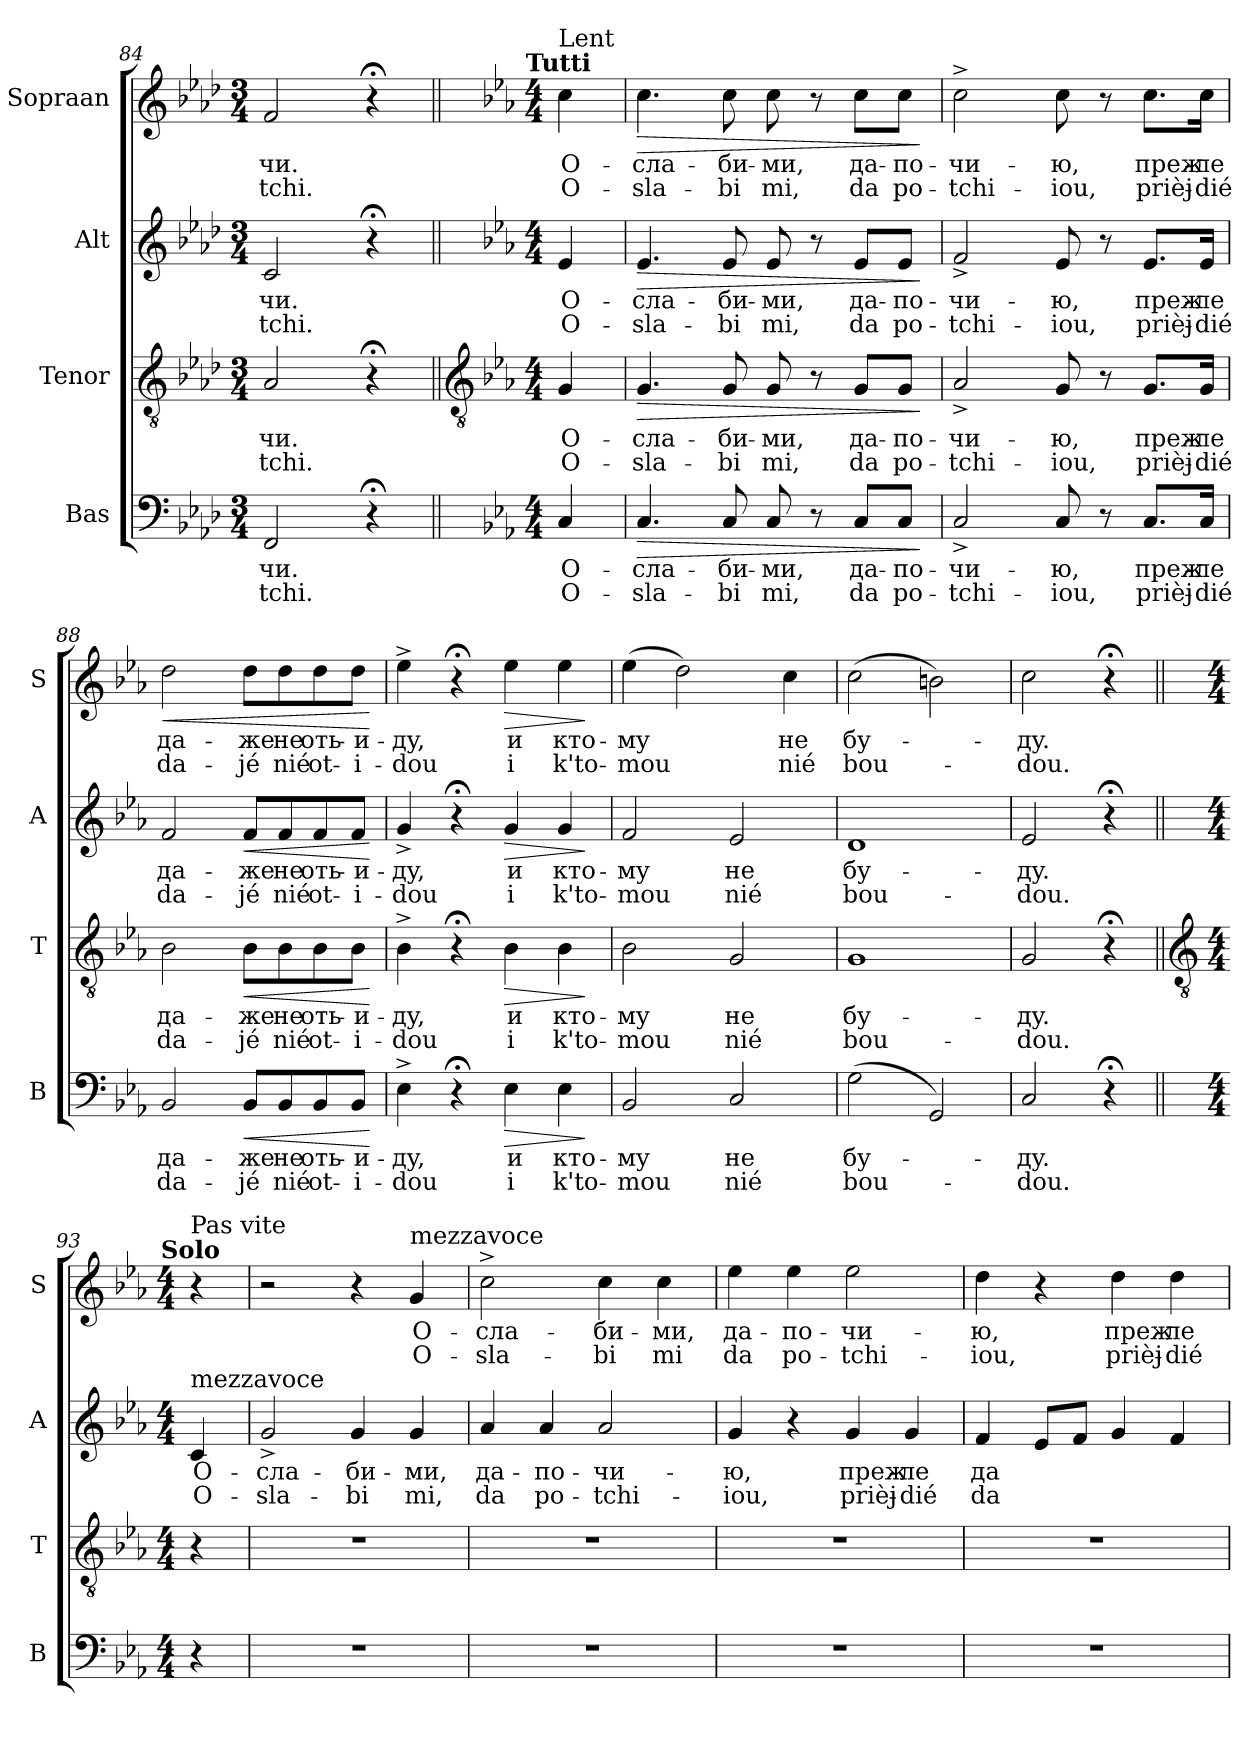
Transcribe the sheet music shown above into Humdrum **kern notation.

**kern	**text	**text	**dynam	**kern	**text	**text	**dynam	**kern	**text	**text	**dynam	**kern	**text	**text	**dynam
*part4	*part4	*part4	*part4	*part3	*part3	*part3	*part3	*part2	*part2	*part2	*part2	*part1	*part1	*part1	*part1
*staff4	*staff4	*staff4	*staff4	*staff3	*staff3	*staff3	*staff3	*staff2	*staff2	*staff2	*staff2	*staff1	*staff1	*staff1	*staff1
*I"Bas	*	*	*	*I"Tenor	*	*	*	*I"Alt	*	*	*	*I"Sopraan	*	*	*
*I'B	*	*	*	*I'T	*	*	*	*I'A	*	*	*	*I'S	*	*	*
*clefF4	*	*	*	*clefGv2	*	*	*	*clefG2	*	*	*	*clefG2	*	*	*
*k[b-e-a-d-]	*	*	*	*k[b-e-a-d-]	*	*	*	*k[b-e-a-d-]	*	*	*	*k[b-e-a-d-]	*	*	*
*A-:	*	*	*	*A-:	*	*	*	*A-:	*	*	*	*A-:	*	*	*
*M3/4	*	*	*	*M3/4	*	*	*	*M3/4	*	*	*	*M3/4	*	*	*
=84	=84	=84	=84	=84	=84	=84	=84	=84	=84	=84	=84	=84	=84	=84	=84
!	!LO:LY:b	!LO:LY:b	!	!	!LO:LY:b	!LO:LY:b	!	!	!LO:LY:b	!LO:LY:b	!	!	!LO:LY:b	!LO:LY:b	!
2FF/	-чи.	tchi.	.	2A-/	-чи.	tchi.	.	2c/	-чи.	tchi.	.	2f/	-чи.	tchi.	.
4r;<	.	.	.	4r;<	.	.	.	4r;<	.	.	.	4r;<	.	.	.
!!LO:LB:g=z
=85||	=85||	=85||	=85||	=85||	=85||	=85||	=85||	=85||	=85||	=85||	=85||	=85||	=85||	=85||	=85||
*	*	*	*	*clefGv2	*	*	*	*	*	*	*	*	*	*	*
*k[b-e-a-]	*	*	*	*k[b-e-a-]	*	*	*	*k[b-e-a-]	*	*	*	*k[b-e-a-]	*	*	*
*E-:	*	*	*	*E-:	*	*	*	*E-:	*	*	*	*E-:	*	*	*
*M4/4	*	*	*	*M4/4	*	*	*	*M4/4	*	*	*	*M4/4	*	*	*
!	!	!	!	!	!	!	!	!	!	!	!	!LO:TX:a:B:cj:t=Tutti	!	!	!
!	!	!	!	!	!	!	!	!	!	!	!	!LO:TX:a:t=Lent	!	!	!
!	!LO:LY:b	!LO:LY:b	!	!	!LO:LY:b	!LO:LY:b	!	!	!LO:LY:b	!LO:LY:b	!	!	!LO:LY:b	!LO:LY:b	!
4C/	O-	-O-	.	4G/	O-	-O-	.	4e-/	O-	-O-	.	4cc\	O-	-O-	.
=86	=86	=86	=86	=86	=86	=86	=86	=86	=86	=86	=86	=86	=86	=86	=86
!	!LO:LY:b	!LO:LY:b	!LO:HP:b	!	!LO:LY:b	!LO:LY:b	!LO:HP:b	!	!LO:LY:b	!LO:LY:b	!LO:HP:b	!	!LO:LY:b	!LO:LY:b	!LO:HP:b
4.C/	-cлa-	-sla-	>	4.G/	-cлa-	-sla-	>	4.e-/	-cлa-	-sla-	>	4.cc\	-cлa-	-sla-	>
!	!LO:LY:b	!LO:LY:b	!	!	!LO:LY:b	!LO:LY:b	!	!	!LO:LY:b	!LO:LY:b	!	!	!LO:LY:b	!LO:LY:b	!
8C/	-би-	-bi	.	8G/	-би-	-bi	.	8e-/	-би-	-bi	.	8cc\	-би-	-bi	.
!	!LO:LY:b	!LO:LY:b	!	!	!LO:LY:b	!LO:LY:b	!	!	!LO:LY:b	!LO:LY:b	!	!	!LO:LY:b	!LO:LY:b	!
8C/	ми,	mi,	.	8G/	ми,	mi,	.	8e-/	ми,	mi,	.	8cc\	ми,	mi,	.
8r	.	.	.	8r	.	.	.	8r	.	.	.	8r	.	.	.
!	!LO:LY:b	!LO:LY:b	!	!	!LO:LY:b	!LO:LY:b	!	!	!LO:LY:b	!LO:LY:b	!	!	!LO:LY:b	!LO:LY:b	!
8C/L	дa-	-da	.	8G/L	дa-	-da	.	8e-/L	дa-	-da	.	8cc\L	дa-	-da	.
!	!LO:LY:b	!LO:LY:b	!	!	!LO:LY:b	!LO:LY:b	!	!	!LO:LY:b	!LO:LY:b	!	!	!LO:LY:b	!LO:LY:b	!
8C/J	по-	-po-	.	8G/J	по-	-po-	.	8e-/J	по-	-po-	.	8cc\J	по-	-po-	.
.	.	.	]	.	.	.	]	.	.	.	]	.	.	.	]
=87	=87	=87	=87	=87	=87	=87	=87	=87	=87	=87	=87	=87	=87	=87	=87
!	!LO:LY:b	!LO:LY:b	!	!	!LO:LY:b	!LO:LY:b	!	!	!LO:LY:b	!LO:LY:b	!	!	!LO:LY:b	!LO:LY:b	!
2C^/	-чи-	-tchi-	.	2A-^/	-чи-	-tchi-	.	2f^/	-чи-	-tchi-	.	2cc^\	-чи-	-tchi-	.
!	!LO:LY:b	!LO:LY:b	!	!	!LO:LY:b	!LO:LY:b	!	!	!LO:LY:b	!LO:LY:b	!	!	!LO:LY:b	!LO:LY:b	!
8C/	-ю,	iou,	.	8G/	-ю,	iou,	.	8e-/	-ю,	iou,	.	8cc\	-ю,	iou,	.
8r	.	.	.	8r	.	.	.	8r	.	.	.	8r	.	.	.
!	!LO:LY:b	!LO:LY:b	!	!	!LO:LY:b	!LO:LY:b	!	!	!LO:LY:b	!LO:LY:b	!	!	!LO:LY:b	!LO:LY:b	!
8.C/L	пpeж-	-prièj-	.	8.G/L	пpeж-	-prièj-	.	8.e-/L	пpeж-	-prièj-	.	8.cc\L	пpeж-	-prièj-	.
!	!LO:LY:b	!LO:LY:b	!	!	!LO:LY:b	!LO:LY:b	!	!	!LO:LY:b	!LO:LY:b	!	!	!LO:LY:b	!LO:LY:b	!
16C/J	-лe	dié	.	16G/J	-лe	dié	.	16e-/J	-лe	dié	.	16cc\J	-лe	dié	.
=88	=88	=88	=88	=88	=88	=88	=88	=88	=88	=88	=88	=88	=88	=88	=88
!	!LO:LY:b	!LO:LY:b	!	!	!LO:LY:b	!LO:LY:b	!	!	!LO:LY:b	!LO:LY:b	!	!	!LO:LY:b	!LO:LY:b	!LO:HP:b
2BB-/	дa-	-da-	.	2B-\	дa-	-da-	.	2f/	дa-	-da-	.	2dd\	дa-	-da-	<
!	!LO:LY:b	!LO:LY:b	!LO:HP:b	!	!LO:LY:b	!LO:LY:b	!LO:HP:b	!	!LO:LY:b	!LO:LY:b	!LO:HP:b	!	!LO:LY:b	!LO:LY:b	!
8BB-/L	-жe	jé	<	8B-\L	-жe	jé	<	8f/L	-жe	jé	<	8dd\L	-жe	jé	.
!	!LO:LY:b	!LO:LY:b	!	!	!LO:LY:b	!LO:LY:b	!	!	!LO:LY:b	!LO:LY:b	!	!	!LO:LY:b	!LO:LY:b	!
8BB-/	нe	nié	.	8B-\	нe	nié	.	8f/	нe	nié	.	8dd\	нe	nié	.
!	!LO:LY:b	!LO:LY:b	!	!	!LO:LY:b	!LO:LY:b	!	!	!LO:LY:b	!LO:LY:b	!	!	!LO:LY:b	!LO:LY:b	!
8BB-/	oть-	-ot-	.	8B-\	oть-	-ot-	.	8f/	oть-	-ot-	.	8dd\	oть-	-ot-	.
!	!LO:LY:b	!LO:LY:b	!	!	!LO:LY:b	!LO:LY:b	!	!	!LO:LY:b	!LO:LY:b	!	!	!LO:LY:b	!LO:LY:b	!
8BB-/J	-и-	-i-	.	8B-\J	-и-	-i-	.	8f/J	-и-	-i-	.	8dd\J	-и-	-i-	.
.	.	.	[	.	.	.	[	.	.	.	[	.	.	.	[
=89	=89	=89	=89	=89	=89	=89	=89	=89	=89	=89	=89	=89	=89	=89	=89
!	!LO:LY:b	!LO:LY:b	!	!	!LO:LY:b	!LO:LY:b	!	!	!LO:LY:b	!LO:LY:b	!	!	!LO:LY:b	!LO:LY:b	!
4E-^\	-дy,	dou	.	4B-^\	-дy,	dou	.	4g^/	-дy,	dou	.	4ee-^\	-дy,	dou	.
4r;<	.	.	.	4r;<	.	.	.	4r;<	.	.	.	4r;<	.	.	.
!	!LO:LY:b	!LO:LY:b	!LO:HP:b	!	!LO:LY:b	!LO:LY:b	!LO:HP:b	!	!LO:LY:b	!LO:LY:b	!LO:HP:b	!	!LO:LY:b	!LO:LY:b	!LO:HP:b
4E-\	и	i	>	4B-\	и	i	>	4g/	и	i	>	4ee-\	и	i	>
!	!LO:LY:b	!LO:LY:b	!	!	!LO:LY:b	!LO:LY:b	!	!	!LO:LY:b	!LO:LY:b	!	!	!LO:LY:b	!LO:LY:b	!
4E-\	ктo-	-k'to-	.	4B-\	ктo-	-k'to-	.	4g/	ктo-	-k'to-	.	4ee-\	ктo-	-k'to-	.
.	.	.	]	.	.	.	]	.	.	.	]	.	.	.	]
=90	=90	=90	=90	=90	=90	=90	=90	=90	=90	=90	=90	=90	=90	=90	=90
!	!LO:LY:b	!LO:LY:b	!	!	!LO:LY:b	!LO:LY:b	!	!	!LO:LY:b	!LO:LY:b	!	!	!LO:LY:b	!LO:LY:b	!
2BB-/	-мy	mou	.	2B-\	-мy	mou	.	2f/	-мy	mou	.	(>4ee-\	-мy	mou	.
.	.	.	.	.	.	.	.	.	.	.	.	2dd\)	.	.	.
!	!LO:LY:b	!LO:LY:b	!	!	!LO:LY:b	!LO:LY:b	!	!	!LO:LY:b	!LO:LY:b	!	!	!	!	!
2C/	нe	nié	.	2G/	нe	nié	.	2e-/	нe	nié	.	.	.	.	.
!	!	!	!	!	!	!	!	!	!	!	!	!	!LO:LY:b	!LO:LY:b	!
.	.	.	.	.	.	.	.	.	.	.	.	4cc\	нe	nié	.
=91	=91	=91	=91	=91	=91	=91	=91	=91	=91	=91	=91	=91	=91	=91	=91
!	!LO:LY:b	!LO:LY:b	!	!	!LO:LY:b	!LO:LY:b	!	!	!LO:LY:b	!LO:LY:b	!	!	!LO:LY:b	!LO:LY:b	!
(>2G\	бy-	-bou-	.	1G	бy-	-bou-	.	1d	бy-	-bou-	.	(>2cc\	бy-	-bou-	.
2GG/)	.	.	.	.	.	.	.	.	.	.	.	2bn\)	.	.	.
=92	=92	=92	=92	=92	=92	=92	=92	=92	=92	=92	=92	=92	=92	=92	=92
!	!LO:LY:b	!LO:LY:b	!	!	!LO:LY:b	!LO:LY:b	!	!	!LO:LY:b	!LO:LY:b	!	!	!LO:LY:b	!LO:LY:b	!
2C/	-дy.	dou.	.	2G/	-дy.	dou.	.	2e-/	-дy.	dou.	.	2cc\	-дy.	dou.	.
4r;<	.	.	.	4r;<	.	.	.	4r;<	.	.	.	4r;<	.	.	.
!!LO:LB:g=z
=93||	=93||	=93||	=93||	=93||	=93||	=93||	=93||	=93||	=93||	=93||	=93||	=93||	=93||	=93||	=93||
*	*	*	*	*clefGv2	*	*	*	*	*	*	*	*	*	*	*
*M4/4	*	*	*	*M4/4	*	*	*	*M4/4	*	*	*	*M4/4	*	*	*
!	!	!	!	!	!	!	!	!	!	!	!	!LO:TX:a:B:cj:t=Solo	!	!	!
!	!	!	!	!	!	!	!	!	!	!	!	!LO:TX:a:t=Pas vite	!	!	!
!	!	!	!	!	!	!	!	!LO:TX:a:t=mezzavoce	!	!	!	!	!	!	!
!	!	!	!	!	!	!	!	!	!LO:LY:b	!LO:LY:b	!	!	!	!	!
4r	.	.	.	4r	.	.	.	4c/	O-	-O-	.	4r	.	.	.
=94	=94	=94	=94	=94	=94	=94	=94	=94	=94	=94	=94	=94	=94	=94	=94
!	!	!	!	!	!	!	!	!	!LO:LY:b	!LO:LY:b	!	!	!	!	!
1r	.	.	.	1r	.	.	.	2g^/	-cлa-	-sla-	.	2r	.	.	.
!	!	!	!	!	!	!	!	!	!LO:LY:b	!LO:LY:b	!	!	!	!	!
.	.	.	.	.	.	.	.	4g/	-би-	-bi	.	4r	.	.	.
!	!	!	!	!	!	!	!	!	!	!	!	!LO:TX:a:t=mezzavoce	!	!	!
!	!	!	!	!	!	!	!	!	!LO:LY:b	!LO:LY:b	!	!	!LO:LY:b	!LO:LY:b	!
.	.	.	.	.	.	.	.	4g/	ми,	mi,	.	4g/	O-	-O-	.
=95	=95	=95	=95	=95	=95	=95	=95	=95	=95	=95	=95	=95	=95	=95	=95
!	!	!	!	!	!	!	!	!	!LO:LY:b	!LO:LY:b	!	!	!LO:LY:b	!LO:LY:b	!
1r	.	.	.	1r	.	.	.	4a-/	дa-	-da	.	2cc^\	-cлa-	-sla-	.
!	!	!	!	!	!	!	!	!	!LO:LY:b	!LO:LY:b	!	!	!	!	!
.	.	.	.	.	.	.	.	4a-/	по-	-po-	.	.	.	.	.
!	!	!	!	!	!	!	!	!	!LO:LY:b	!LO:LY:b	!	!	!LO:LY:b	!LO:LY:b	!
.	.	.	.	.	.	.	.	2a-/	-чи-	-tchi-	.	4cc\	-би-	-bi	.
!	!	!	!	!	!	!	!	!	!	!	!	!	!LO:LY:b	!LO:LY:b	!
.	.	.	.	.	.	.	.	.	.	.	.	4cc\	ми,	mi	.
=96	=96	=96	=96	=96	=96	=96	=96	=96	=96	=96	=96	=96	=96	=96	=96
!	!	!	!	!	!	!	!	!	!LO:LY:b	!LO:LY:b	!	!	!LO:LY:b	!LO:LY:b	!
1r	.	.	.	1r	.	.	.	4g/	-ю,	iou,	.	4ee-\	дa-	-da	.
!	!	!	!	!	!	!	!	!	!	!	!	!	!LO:LY:b	!LO:LY:b	!
.	.	.	.	.	.	.	.	4r	.	.	.	4ee-\	по-	-po-	.
!	!	!	!	!	!	!	!	!	!LO:LY:b	!LO:LY:b	!	!	!LO:LY:b	!LO:LY:b	!
.	.	.	.	.	.	.	.	4g/	пpeж-	-prièj-	.	2ee-\	-чи-	-tchi-	.
!	!	!	!	!	!	!	!	!	!LO:LY:b	!LO:LY:b	!	!	!	!	!
.	.	.	.	.	.	.	.	4g/	-лe	dié	.	.	.	.	.
=97	=97	=97	=97	=97	=97	=97	=97	=97	=97	=97	=97	=97	=97	=97	=97
!	!	!	!	!	!	!	!	!	!LO:LY:b	!LO:LY:b	!	!	!LO:LY:b	!LO:LY:b	!
1r	.	.	.	1r	.	.	.	4f/	дa	da	.	4dd\	-ю,	iou,	.
.	.	.	.	.	.	.	.	8e-/L	.	.	.	4r	.	.	.
.	.	.	.	.	.	.	.	8f/J	.	.	.	.	.	.	.
!	!	!	!	!	!	!	!	!	!	!	!	!	!LO:LY:b	!LO:LY:b	!
.	.	.	.	.	.	.	.	4g/	.	.	.	4dd\	пpeж-	-prièj-	.
!	!	!	!	!	!	!	!	!	!	!	!	!	!LO:LY:b	!LO:LY:b	!
.	.	.	.	.	.	.	.	4f/	.	.	.	4dd\	-лe	dié	.
=	=	=	=	=	=	=	=	=	=	=	=	=	=	=	=
*-	*-	*-	*-	*-	*-	*-	*-	*-	*-	*-	*-	*-	*-	*-	*-
